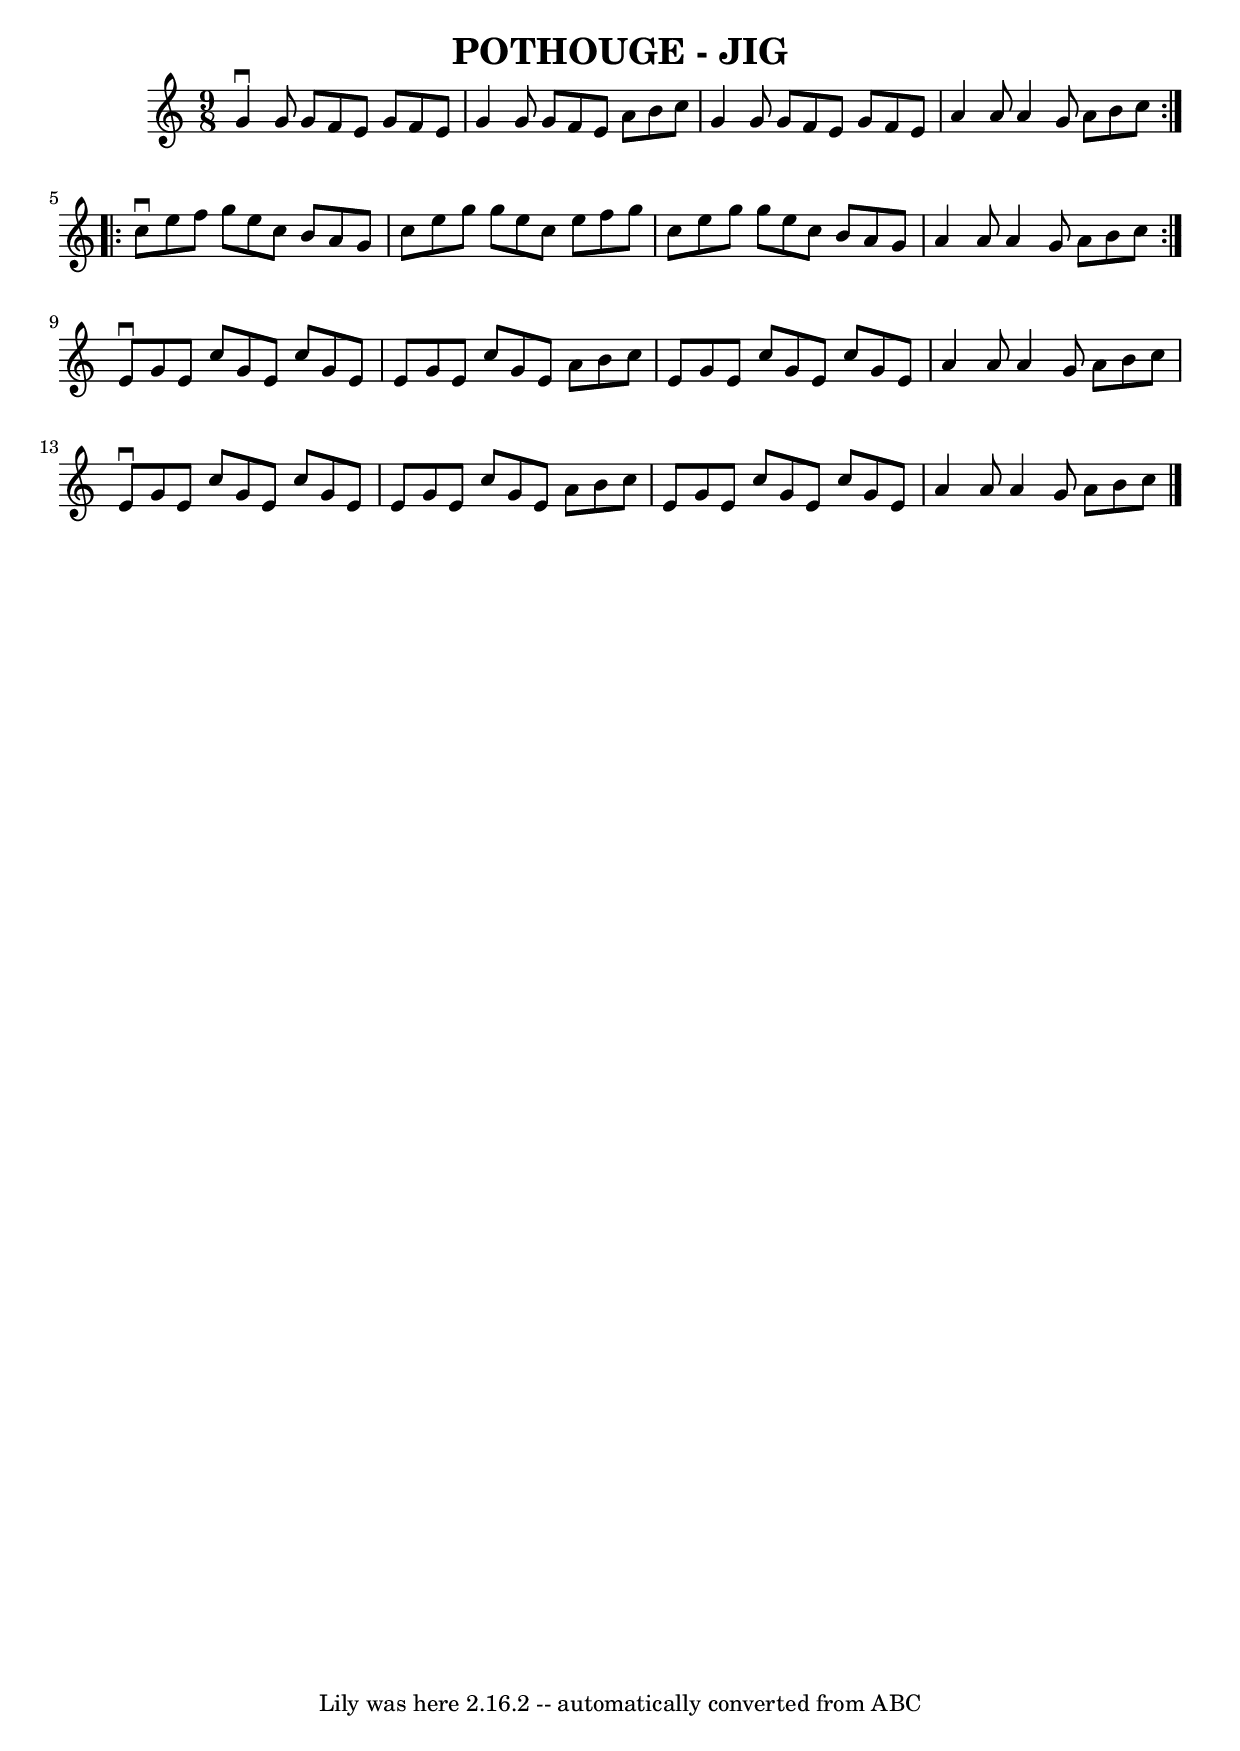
\version "2.7.40"
\include "Mammoth.ily"
\header {
	book = "Ryan's Mammoth Collection of Fiddle Tunes"
	crossRefNumber = "1"
	footnotes = ""
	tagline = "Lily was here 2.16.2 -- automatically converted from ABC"
	title = "POTHOUGE - JIG"
}
voicedefault =  {
\set Score.defaultBarType = "empty"

\repeat volta 2 {
\time 9/8 \key c \major g'4^\downbow g'8 g'8 f'8 e'8 g'8    
f'8 e'8    |
 g'4 g'8 g'8 f'8 e'8 a'8 b'8 c''8  
  |
 g'4 g'8 g'8 f'8 e'8 g'8 f'8 e'8    |
   
a'4 a'8 a'4 g'8 a'8 b'8 c''8    }     \repeat volta 2 {   
c''8^\downbow e''8 f''8 g''8 e''8 c''8 b'8 a'8 g'8    
|
 c''8 e''8 g''8 g''8 e''8 c''8 e''8 f''8 g''8 
 c''8 e''8 g''8 g''8 e''8 c''8 b'8 a'8 g'8    
|
 a'4 a'8 a'4 g'8 a'8 b'8 c''8    } e'8 
^\downbow g'8 e'8 c''8 g'8 e'8 c''8 g'8 e'8    |
  
 e'8 g'8 e'8 c''8 g'8 e'8 a'8 b'8 c''8    |
   
e'8 g'8 e'8 c''8 g'8 e'8 c''8 g'8 e'8    |
 a'4 
 a'8 a'4 g'8 a'8 b'8 c''8        |
 e'8^\downbow   
g'8 e'8 c''8 g'8 e'8 c''8 g'8 e'8    |
 e'8 g'8 
 e'8 c''8 g'8 e'8 a'8 b'8 c''8    |
 e'8 g'8    
e'8 c''8 g'8 e'8 c''8 g'8 e'8    |
 a'4 a'8 a'4 
 g'8 a'8 b'8 c''8    \bar "|."   
}

\score{
    <<

	\context Staff="default"
	{
	    \voicedefault 
	}

    >>
	\layout {
	}
	\midi {}
}
